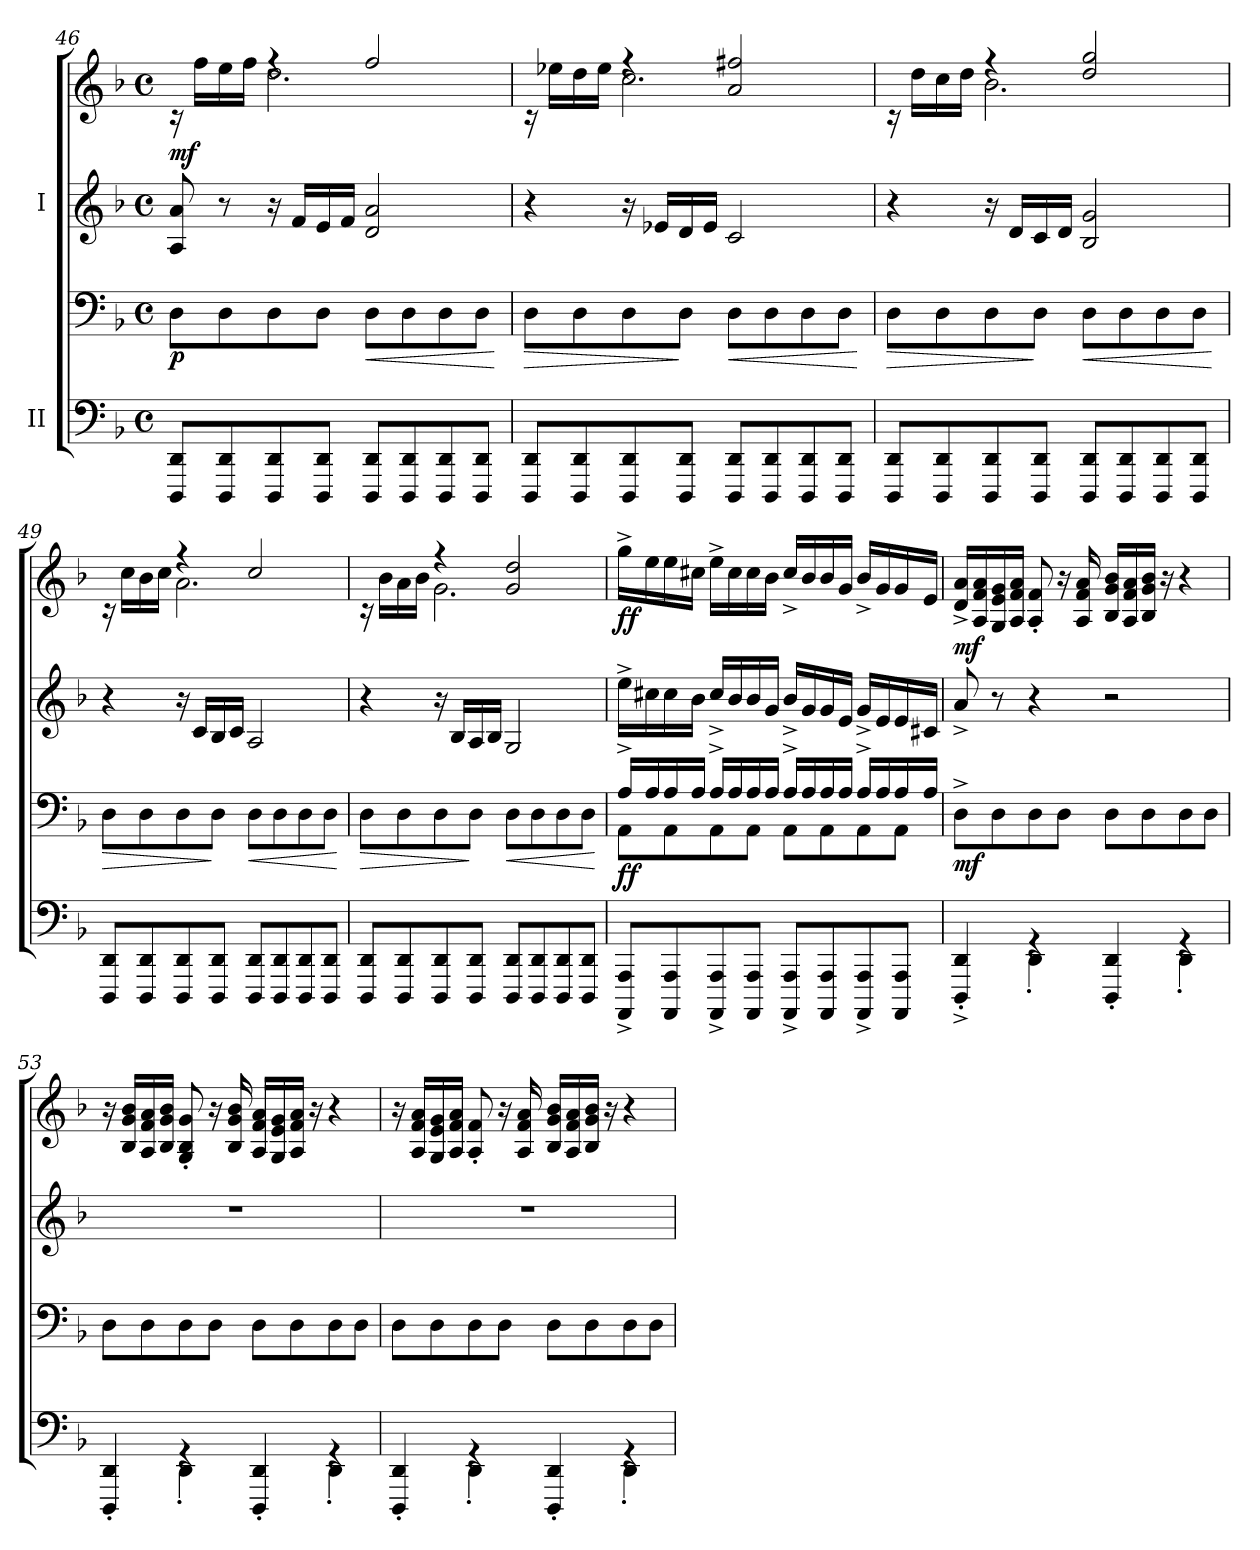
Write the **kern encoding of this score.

**kern	**kern	**dynam	**kern	**kern	**dynam
*part2	*part2	*part2	*part1	*part1	*part1
*staff4	*staff3	*staff3/4	*staff2	*staff1	*staff1/2
*I"II	*	*	*I"I	*	*
*clefF4	*clefF4	*	*clefG2	*clefG2	*
*k[b-]	*k[b-]	*	*k[b-]	*k[b-]	*
*M4/4	*M4/4	*	*M4/4	*M4/4	*
*met(c)	*met(c)	*	*met(c)	*met(c)	*
=46	=46	=46	=46	=46	=46
*	*	*	*	*^	*
!	!	!LO:DY:b	!	!	!	!LO:DY:b
8DDD/ 8DD/L	8D\L	p	8A/ 8a/	16rc	4ryy	mf
.	.	.	.	16ff\LL	.	.
8DDD/ 8DD/	8D\	.	8r	16ee\	.	.
.	.	.	.	16ff\JJ	.	.
8DDD/ 8DD/	8D\	.	16r	4rff	2.dd\	.
.	.	.	16f/LL	.	.	.
8DDD/ 8DD/J	8D\J	.	16e/	.	.	.
.	.	.	16f/JJ	.	.	.
!	!	!LO:HP:b	!	!	!	!
8DDD/ 8DD/L	8D\L	<	2d/ 2a/	2ff/	.	.
8DDD/ 8DD/	8D\	.	.	.	.	.
8DDD/ 8DD/	8D\	.	.	.	.	.
8DDD/ 8DD/J	8D\J	.	.	.	.	.
*	*	*	*	*v	*v	*
.	.	[	.	.	.
!!LO:LB:g=z
=47	=47	=47	=47	=47	=47
!	!	!LO:HP:b	!	!	!
*	*	*	*	*^	*
8DDD/ 8DD/L	8D\L	>	4r	16rc	4ryy	.
.	.	.	.	16ee-X\LL	.	.
8DDD/ 8DD/	8D\	.	.	16dd\	.	.
.	.	.	.	16ee-\JJ	.	.
8DDD/ 8DD/	8D\	.	16r	4rff	2.cc\	.
.	.	.	16e-X/LL	.	.	.
8DDD/ 8DD/J	8D\J	]	16d/	.	.	.
.	.	.	16e-/JJ	.	.	.
!	!	!LO:HP:b	!	!	!	!
8DDD/ 8DD/L	8D\L	<	2c/	2a/ 2ff#X/	.	.
8DDD/ 8DD/	8D\	.	.	.	.	.
8DDD/ 8DD/	8D\	.	.	.	.	.
8DDD/ 8DD/J	8D\J	.	.	.	.	.
*	*	*	*	*v	*v	*
.	.	[	.	.	.
=48	=48	=48	=48	=48	=48
!	!	!LO:HP:b	!	!	!
*	*	*	*	*^	*
8DDD/ 8DD/L	8D\L	>	4r	16rc	4ryy	.
.	.	.	.	16dd\LL	.	.
8DDD/ 8DD/	8D\	.	.	16cc\	.	.
.	.	.	.	16dd\JJ	.	.
8DDD/ 8DD/	8D\	.	16r	4rff	2.b-\	.
.	.	.	16d/LL	.	.	.
8DDD/ 8DD/J	8D\J	]	16c/	.	.	.
.	.	.	16d/JJ	.	.	.
!	!	!LO:HP:b	!	!	!	!
8DDD/ 8DD/L	8D\L	<	2B-/ 2g/	2dd/ 2gg/	.	.
8DDD/ 8DD/	8D\	.	.	.	.	.
8DDD/ 8DD/	8D\	.	.	.	.	.
8DDD/ 8DD/J	8D\J	.	.	.	.	.
*	*	*	*	*v	*v	*
.	.	[	.	.	.
=49	=49	=49	=49	=49	=49
!	!	!LO:HP:b	!	!	!
*	*	*	*	*^	*
8DDD/ 8DD/L	8D\L	>	4r	16rc	4ryy	.
.	.	.	.	16cc\LL	.	.
8DDD/ 8DD/	8D\	.	.	16b-\	.	.
.	.	.	.	16cc\JJ	.	.
8DDD/ 8DD/	8D\	.	16r	4rff	2.a\	.
.	.	.	16c/LL	.	.	.
8DDD/ 8DD/J	8D\J	]	16B-/	.	.	.
.	.	.	16c/JJ	.	.	.
!	!	!LO:HP:b	!	!	!	!
8DDD/ 8DD/L	8D\L	<	2A/	2cc/	.	.
8DDD/ 8DD/	8D\	.	.	.	.	.
8DDD/ 8DD/	8D\	.	.	.	.	.
8DDD/ 8DD/J	8D\J	.	.	.	.	.
*	*	*	*	*v	*v	*
.	.	[	.	.	.
!!LO:LB:g=z
=50	=50	=50	=50	=50	=50
!	!	!LO:HP:b	!	!	!
*	*	*	*	*^	*
8DDD/ 8DD/L	8D\L	>	4r	16rc	4ryy	.
.	.	.	.	16b-\LL	.	.
8DDD/ 8DD/	8D\	.	.	16a\	.	.
.	.	.	.	16b-\JJ	.	.
8DDD/ 8DD/	8D\	.	16r	4rff	2.g\	.
.	.	.	16B-/LL	.	.	.
8DDD/ 8DD/J	8D\J	]	16A/	.	.	.
.	.	.	16B-/JJ	.	.	.
!	!	!LO:HP:b	!	!	!	!
8DDD/ 8DD/L	8D\L	<	2G/	2g/ 2dd/	.	.
8DDD/ 8DD/	8D\	.	.	.	.	.
8DDD/ 8DD/	8D\	.	.	.	.	.
8DDD/ 8DD/J	8D\J	.	.	.	.	.
*	*	*	*	*v	*v	*
.	.	[	.	.	.
=51	=51	=51	=51	=51	=51
*	*^	*	*	*	*
!	!	!	!LO:DY:b	!	!	!LO:DY:b
8AAAA/^ 8AAA/^L	16A^/LL	8AA\L	ff	16ee^\LL	16gg^\LL	ff
.	16A/	.	.	16cc#X\	16ee\	.
8AAAA/ 8AAA/	16A/	8AA\	.	16cc#\	16ee\	.
.	16A/JJ	.	.	16b-\JJ	16cc#X\JJ	.
8AAAA/^ 8AAA/^	16A^/LL	8AA\	.	16cc#^/LL	16ee^\LL	.
.	16A/	.	.	16b-/	16cc#\	.
8AAAA/ 8AAA/J	16A/	8AA\J	.	16b-/	16cc#\	.
.	16A/JJ	.	.	16g/JJ	16b-\JJ	.
8AAAA/^ 8AAA/^L	16A^/LL	8AA\L	.	16b-^/LL	16cc#^/LL	.
.	16A/	.	.	16g/	16b-/	.
8AAAA/ 8AAA/	16A/	8AA\	.	16g/	16b-/	.
.	16A/JJ	.	.	16e/JJ	16g/JJ	.
8AAAA/^ 8AAA/^	16A^/LL	8AA\	.	16g^/LL	16b-^/LL	.
.	16A/	.	.	16e/	16g/	.
8AAAA/ 8AAA/J	16A/	8AA\J	.	16e/	16g/	.
.	16A/JJ	.	.	16c#X/JJ	16e/JJ	.
*	*v	*v	*	*	*	*
=52	=52	=52	=52	=52	=52
*^	*	*	*	*	*
!	!	!	!LO:DY:b	!	!	!LO:DY:b
4DDD/'^ 4DD/'^	4ryy	8D^\L	mf	8a^/	16d/^ 16a/^LL	mf
.	.	.	.	.	16A/ 16f/ 16a/	.
.	.	8D\	.	8r	16G/ 16e/ 16g/	.
.	.	.	.	.	16A/ 16f/ 16a/JJ	.
4rGG	4DD'\	8D\	.	4r	8A/' 8f/'	.
.	.	8D\J	.	.	16r	.
.	.	.	.	.	16A/ 16f/ 16a/	.
4DDD/' 4DD/'	4ryy	8D\L	.	2r	16B-/ 16g/ 16b-/LL	.
.	.	.	.	.	16A/ 16f/ 16a/	.
.	.	8D\	.	.	16B-/ 16g/ 16b-/JJ	.
.	.	.	.	.	16r	.
4rGG	4DD'\	8D\	.	.	4r	.
.	.	8D\J	.	.	.	.
!!LO:PB:g=z
=53	=53	=53	=53	=53	=53	=53
4DDD/' 4DD/'	4ryy	8D\L	.	1r	16r	.
.	.	.	.	.	16B-/ 16g/ 16b-/LL	.
.	.	8D\	.	.	16A/ 16f/ 16a/	.
.	.	.	.	.	16B-/ 16g/ 16b-/JJ	.
4rGG	4DD'\	8D\	.	.	8G/' 8B-/' 8g/'	.
.	.	8D\J	.	.	16r	.
.	.	.	.	.	16B-/ 16g/ 16b-/	.
4DDD/' 4DD/'	4ryy	8D\L	.	.	16A/ 16f/ 16a/LL	.
.	.	.	.	.	16G/ 16e/ 16g/	.
.	.	8D\	.	.	16A/ 16f/ 16a/JJ	.
.	.	.	.	.	16r	.
4rGG	4DD'\	8D\	.	.	4r	.
.	.	8D\J	.	.	.	.
=54	=54	=54	=54	=54	=54	=54
4DDD/' 4DD/'	4ryy	8D\L	.	1r	16r	.
.	.	.	.	.	16A/ 16f/ 16a/LL	.
.	.	8D\	.	.	16G/ 16e/ 16g/	.
.	.	.	.	.	16A/ 16f/ 16a/JJ	.
4rGG	4DD'\	8D\	.	.	8A/' 8f/'	.
.	.	8D\J	.	.	16r	.
.	.	.	.	.	16A/ 16f/ 16a/	.
4DDD/' 4DD/'	4ryy	8D\L	.	.	16B-/ 16g/ 16b-/LL	.
.	.	.	.	.	16A/ 16f/ 16a/	.
.	.	8D\	.	.	16B-/ 16g/ 16b-/JJ	.
.	.	.	.	.	16r	.
4rGG	4DD'\	8D\	.	.	4r	.
.	.	8D\J	.	.	.	.
*v	*v	*	*	*	*	*
=	=	=	=	=	=
*-	*-	*-	*-	*-	*-
